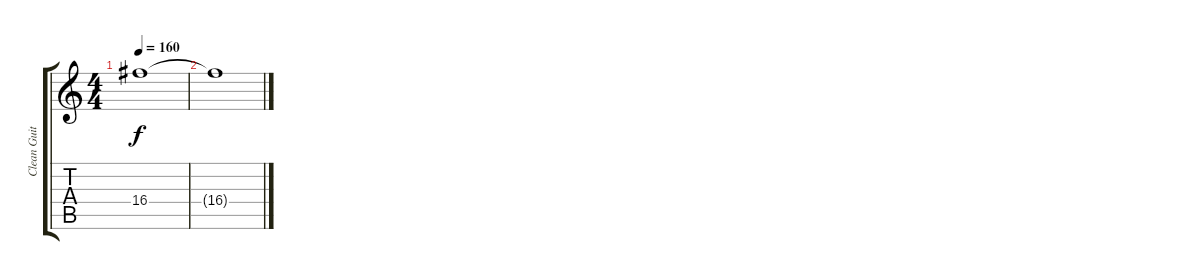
\track ("Clean Guitar 2" "Clean Guit") {instrument electricguitarclean}
\staff {score tabs}
\tuning (E4 B3 G3 D3 A2 E2) {hide}
\ts (4 4)
\tempo 160
\clef g2
\ks c
16.4{t}.1{dy f} |
16.4{t}.1
